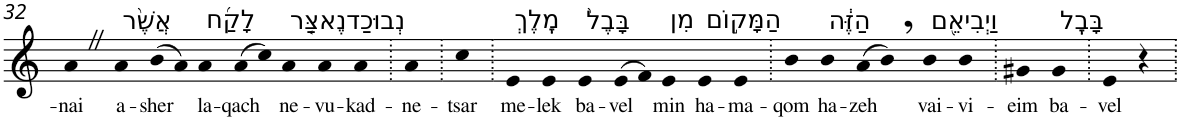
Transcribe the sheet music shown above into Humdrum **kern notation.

**kern	**text
*part1	*part1
*staff1	*staff1
*I"Piano	*
*I'Pno	*
!!LO:PB:g=z
*clefG2	*
*k[]	*
=32	=32
!	!LO:LY:b
4aZ	-nai
!LO:TX:a:t=אֲשֶׁ֨ר	!
!	!LO:LY:b
4a	a-
!	!LO:LY:b
(>8b	-sher
8a)	.
!LO:TX:a:t=לָקַ֜ח	!
!	!LO:LY:b
4a	la-
!	!LO:LY:b
(>8a	-qach
8cc)	.
!LO:TX:a:t=נְבוּכַדנֶאצַּ֤ר	!
!	!LO:LY:b
4a	ne-
!	!LO:LY:b
4a	-vu-
!	!LO:LY:b
4a	-kad-
=33.	=33.
!	!LO:LY:b
4a	-ne-
=34.	=34.
!	!LO:LY:b
4cc	-tsar
=35.	=35.
!LO:TX:a:t=מֶֽלֶךְ	!
!	!LO:LY:b
4e	me-
!	!LO:LY:b
4e	-lek
!LO:TX:a:t=בָּבֶל֙	!
!	!LO:LY:b
4e	ba-
!	!LO:LY:b
(>8e	-vel
8f)	.
!LO:TX:a:t=מִן	!
!	!LO:LY:b
4e	min
!LO:TX:a:t=הַמָּק֣וֹם	!
!	!LO:LY:b
4e	ha-
!	!LO:LY:b
4e	-ma-
=36.	=36.
!	!LO:LY:b
4b	-qom
!LO:TX:a:t=הַזֶּ֔ה	!
!	!LO:LY:b
4b	ha-
!	!LO:LY:b
(>8a	-zeh
8b,)	.
!LO:TX:a:t=וַיְבִיאֵ֖ם	!
!	!LO:LY:b
4b	vai-
!	!LO:LY:b
4b	-vi-
=37.	=37.
!	!LO:LY:b
4g#X	-eim
!LO:TX:a:t=בָּבֶֽל	!
!	!LO:LY:b
4g#	ba-
=38.	=38.
!	!LO:LY:b
4e	-vel
4r	.
=.	=.
*-	*-
